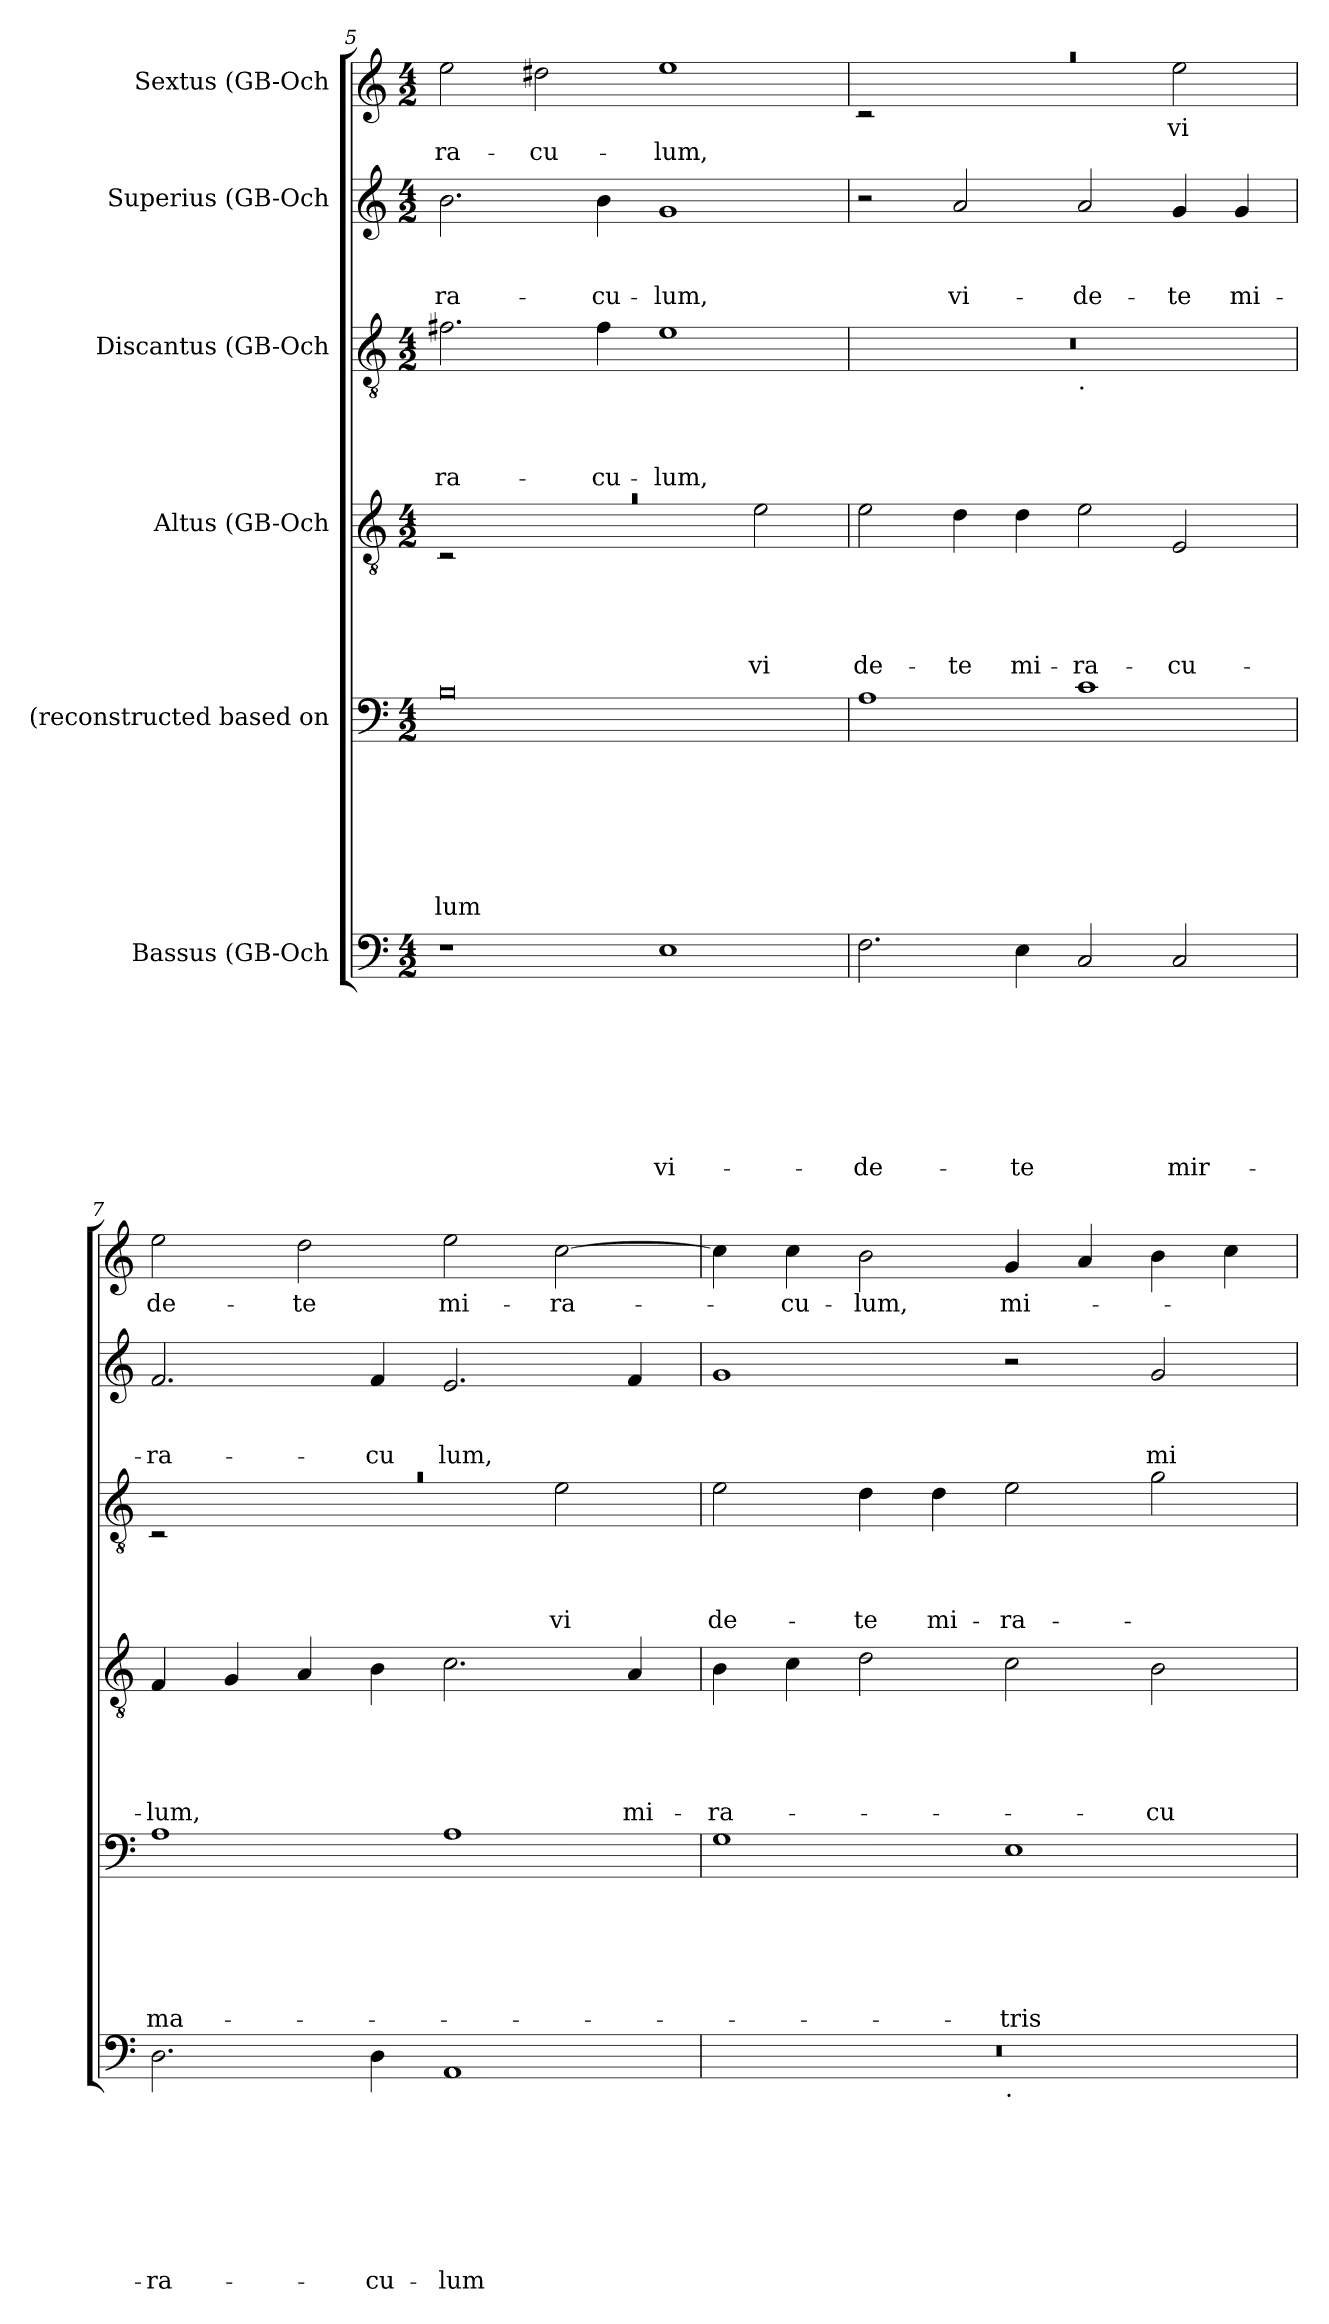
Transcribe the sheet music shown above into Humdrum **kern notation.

**kern	**text	**text	**text	**text	**text	**text	**text	**text	**kern	**text	**text	**text	**text	**text	**text	**text	**kern	**text	**text	**text	**text	**text	**kern	**text	**text	**text	**text	**kern	**text	**text	**text	**kern	**text	**text
*part6	*part6	*part6	*part6	*part6	*part6	*part6	*part6	*part6	*part5	*part5	*part5	*part5	*part5	*part5	*part5	*part5	*part4	*part4	*part4	*part4	*part4	*part4	*part3	*part3	*part3	*part3	*part3	*part2	*part2	*part2	*part2	*part1	*part1	*part1
*staff6	*staff6	*staff6	*staff6	*staff6	*staff6	*staff6	*staff6	*staff6	*staff5	*staff5	*staff5	*staff5	*staff5	*staff5	*staff5	*staff5	*staff4	*staff4	*staff4	*staff4	*staff4	*staff4	*staff3	*staff3	*staff3	*staff3	*staff3	*staff2	*staff2	*staff2	*staff2	*staff1	*staff1	*staff1
*I"Bassus (GB-Och	*	*	*	*	*	*	*	*	*I"(reconstructed based on	*	*	*	*	*	*	*	*I"Altus (GB-Och	*	*	*	*	*	*I"Discantus (GB-Och	*	*	*	*	*I"Superius (GB-Och	*	*	*	*I"Sextus (GB-Och	*	*
*clefF4	*	*	*	*	*	*	*	*	*clefF4	*	*	*	*	*	*	*	*clefGv2	*	*	*	*	*	*clefGv2	*	*	*	*	*clefG2	*	*	*	*clefG2	*	*
*k[]	*	*	*	*	*	*	*	*	*k[]	*	*	*	*	*	*	*	*k[]	*	*	*	*	*	*k[]	*	*	*	*	*k[]	*	*	*	*k[]	*	*
*C:	*	*	*	*	*	*	*	*	*C:	*	*	*	*	*	*	*	*C:	*	*	*	*	*	*C:	*	*	*	*	*C:	*	*	*	*C:	*	*
*M4/2	*	*	*	*	*	*	*	*	*M4/2	*	*	*	*	*	*	*	*M4/2	*	*	*	*	*	*M4/2	*	*	*	*	*M4/2	*	*	*	*M4/2	*	*
=5	=5	=5	=5	=5	=5	=5	=5	=5	=5	=5	=5	=5	=5	=5	=5	=5	=5	=5	=5	=5	=5	=5	=5	=5	=5	=5	=5	=5	=5	=5	=5	=5	=5	=5
!	!	!	!	!	!	!	!	!	!	!	!	!	!	!	!	!LO:LY:b	!LO:N:vis=1	!	!	!	!	!	!	!	!	!	!LO:LY:b	!	!	!	!LO:LY:b	!	!	!LO:LY:b
*	*	*	*	*	*	*	*	*	*	*	*	*	*	*	*	*	*^	*	*	*	*	*	*	*	*	*	*	*	*	*	*	*	*	*
1r	.	.	.	.	.	.	.	.	0B	.	.	.	.	.	.	-lum	0ra	2rC	.	.	.	.	.	2.f#X\	.	.	.	-ra-	2.b\	.	.	-ra-	2ee\	.	-ra-
!	!	!	!	!	!	!	!	!	!	!	!	!	!	!	!	!	!	!	!	!	!	!	!	!	!	!	!	!	!	!	!	!	!	!	!LO:LY:b
.	.	.	.	.	.	.	.	.	.	.	.	.	.	.	.	.	.	1ryy	.	.	.	.	.	.	.	.	.	.	.	.	.	.	2dd#X\	.	-cu-
!	!	!	!	!	!	!	!	!	!	!	!	!	!	!	!	!	!	!	!	!	!	!	!	!	!	!	!	!LO:LY:b	!	!	!	!LO:LY:b	!	!	!
.	.	.	.	.	.	.	.	.	.	.	.	.	.	.	.	.	.	.	.	.	.	.	.	4f#\	.	.	.	-cu-	4b\	.	.	-cu-	.	.	.
!	!	!	!	!	!	!	!	!LO:LY:b	!	!	!	!	!	!	!	!	!	!	!	!	!	!	!	!	!	!	!	!LO:LY:b	!	!	!	!LO:LY:b	!	!	!LO:LY:b
1E	.	.	.	.	.	.	.	vi-	.	.	.	.	.	.	.	.	.	.	.	.	.	.	.	1e	.	.	.	-lum,	1g	.	.	-lum,	1ee	.	-lum,
!	!	!	!	!	!	!	!	!	!	!	!	!	!	!	!	!	!	!	!	!	!	!	!LO:LY:b	!	!	!	!	!	!	!	!	!	!	!	!
.	.	.	.	.	.	.	.	.	.	.	.	.	.	.	.	.	.	2e\	.	.	.	.	vi-	.	.	.	.	.	.	.	.	.	.	.	.
!!LO:LB:g=z
=6	=6	=6	=6	=6	=6	=6	=6	=6	=6	=6	=6	=6	=6	=6	=6	=6	=6	=6	=6	=6	=6	=6	=6	=6	=6	=6	=6	=6	=6	=6	=6	=6	=6	=6	=6
!	!	!	!	!	!	!	!	!LO:LY:b	!	!	!	!	!	!	!	!	!	!	!	!	!	!	!LO:LY:b	!	!	!	!	!	!	!	!	!	!LO:N:vis=1	!	!
*	*	*	*	*	*	*	*	*	*	*	*	*	*	*	*	*	*v	*v	*	*	*	*	*	*^	*	*	*	*	*	*	*	*	*^	*	*
2.F\	.	.	.	.	.	.	.	-de-	1A	.	.	.	.	.	.	.	2e\	.	.	.	.	-de-	0r	1ryy	.	.	.	.	2r	.	.	.	0raa	2rc	.	.
!	!	!	!	!	!	!	!	!	!	!	!	!	!	!	!	!	!	!	!	!	!	!LO:LY:b	!	!	!	!	!	!	!	!	!	!LO:LY:b	!	!	!	!
.	.	.	.	.	.	.	.	.	.	.	.	.	.	.	.	.	4d\	.	.	.	.	-te	.	.	.	.	.	.	2a/	.	.	vi-	.	1ryy	.	.
!	!	!	!	!	!	!	!	!LO:LY:b	!	!	!	!	!	!	!	!	!	!	!	!	!	!LO:LY:b	!	!	!	!	!	!	!	!	!	!	!	!	!	!
4E\	.	.	.	.	.	.	.	-te	.	.	.	.	.	.	.	.	4d\	.	.	.	.	mi-	.	.	.	.	.	.	.	.	.	.	.	.	.	.
!	!	!	!	!	!	!	!	!	!	!	!	!	!	!	!	!	!	!	!	!	!	!	!	!LO:TX:b:t=.	!	!	!	!	!	!	!	!	!	!	!	!
!	!	!	!	!	!	!	!	!	!	!	!	!	!	!	!	!	!	!	!	!	!	!LO:LY:b	!	!	!	!	!	!	!	!	!	!LO:LY:b	!	!	!	!
2C/	.	.	.	.	.	.	.	.	1c	.	.	.	.	.	.	.	2e\	.	.	.	.	-ra-	.	1ryy	.	.	.	.	2a/	.	.	-de-	.	.	.	.
!	!	!	!	!	!	!	!	!LO:LY:b	!	!	!	!	!	!	!	!	!	!	!	!	!	!LO:LY:b	!	!	!	!	!	!	!	!	!	!LO:LY:b	!	!	!LO:LY:b	!
2C/	.	.	.	.	.	.	.	mir-	.	.	.	.	.	.	.	.	2E/	.	.	.	.	-cu-	.	.	.	.	.	.	4g/	.	.	-te	.	2ee\	-vi-	.
!	!	!	!	!	!	!	!	!	!	!	!	!	!	!	!	!	!	!	!	!	!	!	!	!	!	!	!	!	!	!	!	!LO:LY:b	!	!	!	!
.	.	.	.	.	.	.	.	.	.	.	.	.	.	.	.	.	.	.	.	.	.	.	.	.	.	.	.	.	4g/	.	.	mi-	.	.	.	.
*	*	*	*	*	*	*	*	*	*	*	*	*	*	*	*	*	*	*	*	*	*	*	*	*	*	*	*	*	*	*	*	*	*v	*v	*	*
=7	=7	=7	=7	=7	=7	=7	=7	=7	=7	=7	=7	=7	=7	=7	=7	=7	=7	=7	=7	=7	=7	=7	=7	=7	=7	=7	=7	=7	=7	=7	=7	=7	=7	=7	=7
!	!	!	!	!	!	!	!	!LO:LY:b	!	!	!	!	!	!	!LO:LY:b	!	!	!	!	!	!	!LO:LY:b	!LO:N:vis=1	!	!	!	!	!	!	!	!	!LO:LY:b	!	!LO:LY:b	!
2.D\	.	.	.	.	.	.	.	-ra-	1A	.	.	.	.	.	ma-	.	4F/	.	.	.	.	-lum,	0ra	2rC	.	.	.	.	2.f/	.	.	-ra-	2ee\	-de-	.
.	.	.	.	.	.	.	.	.	.	.	.	.	.	.	.	.	4G/	.	.	.	.	.	.	.	.	.	.	.	.	.	.	.	.	.	.
!	!	!	!	!	!	!	!	!	!	!	!	!	!	!	!	!	!	!	!	!	!	!	!	!	!	!	!	!	!	!	!	!	!	!LO:LY:b	!
.	.	.	.	.	.	.	.	.	.	.	.	.	.	.	.	.	4A/	.	.	.	.	.	.	1ryy	.	.	.	.	.	.	.	.	2dd\	-te	.
!	!	!	!	!	!	!	!	!LO:LY:b	!	!	!	!	!	!	!	!	!	!	!	!	!	!	!	!	!	!	!	!	!	!	!	!LO:LY:b	!	!	!
4D\	.	.	.	.	.	.	.	-cu-	.	.	.	.	.	.	.	.	4B\	.	.	.	.	.	.	.	.	.	.	.	4f/	.	.	-cu	.	.	.
!	!	!	!	!	!	!	!	!LO:LY:b:rj	!	!	!	!	!	!	!	!	!	!	!	!	!	!	!	!	!	!	!	!	!	!	!	!LO:LY:b	!	!LO:LY:b	!
1AA	.	.	.	.	.	.	.	-lum	1A	.	.	.	.	.	.	.	2.c\	.	.	.	.	.	.	.	.	.	.	.	2.e/	.	.	lum,	2ee\	mi-	.
!	!	!	!	!	!	!	!	!	!	!	!	!	!	!	!	!	!	!	!	!	!	!	!	!	!	!	!	!LO:LY:b	!	!	!	!	!	!LO:LY:b	!
.	.	.	.	.	.	.	.	.	.	.	.	.	.	.	.	.	.	.	.	.	.	.	.	2e\	.	.	.	vi-	.	.	.	.	[>2cc\	-ra-	.
!	!	!	!	!	!	!	!	!	!	!	!	!	!	!	!	!	!	!	!	!	!	!LO:LY:b	!	!	!	!	!	!	!	!	!	!	!	!	!
.	.	.	.	.	.	.	.	.	.	.	.	.	.	.	.	.	4A/	.	.	.	.	mi-	.	.	.	.	.	.	4f/	.	.	.	.	.	.
*	*	*	*	*	*	*	*	*	*	*	*	*	*	*	*	*	*	*	*	*	*	*	*v	*v	*	*	*	*	*	*	*	*	*	*	*
=8	=8	=8	=8	=8	=8	=8	=8	=8	=8	=8	=8	=8	=8	=8	=8	=8	=8	=8	=8	=8	=8	=8	=8	=8	=8	=8	=8	=8	=8	=8	=8	=8	=8	=8
!	!	!	!	!	!	!	!	!	!	!	!	!	!	!	!	!	!	!	!	!	!	!LO:LY:b	!	!	!	!	!LO:LY:b	!	!	!	!	!	!	!
*^	*	*	*	*	*	*	*	*	*	*	*	*	*	*	*	*	*	*	*	*	*	*	*	*	*	*	*	*	*	*	*	*	*	*
0r	1ryy	.	.	.	.	.	.	.	.	1G	.	.	.	.	.	.	.	4B\	.	.	.	.	-ra-	2e\	.	.	.	-de-	1g	.	.	.	4cc\]	.	.
!	!	!	!	!	!	!	!	!	!	!	!	!	!	!	!	!	!	!	!	!	!	!	!	!	!	!	!	!	!	!	!	!	!	!LO:LY:b	!
.	.	.	.	.	.	.	.	.	.	.	.	.	.	.	.	.	.	4c\	.	.	.	.	.	.	.	.	.	.	.	.	.	.	4cc\	-cu-	.
!	!	!	!	!	!	!	!	!	!	!	!	!	!	!	!	!	!	!	!	!	!	!	!	!	!	!	!	!LO:LY:b	!	!	!	!	!	!LO:LY:b	!
.	.	.	.	.	.	.	.	.	.	.	.	.	.	.	.	.	.	2d\	.	.	.	.	.	4d\	.	.	.	-te	.	.	.	.	2b\	-lum,	.
!	!	!	!	!	!	!	!	!	!	!	!	!	!	!	!	!	!	!	!	!	!	!	!	!	!	!	!	!LO:LY:b	!	!	!	!	!	!	!
.	.	.	.	.	.	.	.	.	.	.	.	.	.	.	.	.	.	.	.	.	.	.	.	4d\	.	.	.	mi-	.	.	.	.	.	.	.
!	!LO:TX:b:t=.	!	!	!	!	!	!	!	!	!	!	!	!	!	!	!	!	!	!	!	!	!	!	!	!	!	!	!	!	!	!	!	!	!	!
!	!	!	!	!	!	!	!	!	!	!	!	!	!	!	!	!LO:LY:b	!	!	!	!	!	!	!	!	!	!	!	!LO:LY:b	!	!	!	!	!	!LO:LY:b	!
.	1ryy	.	.	.	.	.	.	.	.	1E	.	.	.	.	.	-tris	.	2c\	.	.	.	.	.	2e\	.	.	.	-ra-	2r	.	.	.	4g/	mi-	.
.	.	.	.	.	.	.	.	.	.	.	.	.	.	.	.	.	.	.	.	.	.	.	.	.	.	.	.	.	.	.	.	.	4a/	.	.
!	!	!	!	!	!	!	!	!	!	!	!	!	!	!	!	!	!	!	!	!	!	!	!LO:LY:b	!	!	!	!	!	!	!	!	!LO:LY:b	!	!	!
.	.	.	.	.	.	.	.	.	.	.	.	.	.	.	.	.	.	2B\	.	.	.	.	-cu-	2g\	.	.	.	.	2g/	.	.	mi-	4b\	.	.
.	.	.	.	.	.	.	.	.	.	.	.	.	.	.	.	.	.	.	.	.	.	.	.	.	.	.	.	.	.	.	.	.	4cc\	.	.
*v	*v	*	*	*	*	*	*	*	*	*	*	*	*	*	*	*	*	*	*	*	*	*	*	*	*	*	*	*	*	*	*	*	*	*	*
=	=	=	=	=	=	=	=	=	=	=	=	=	=	=	=	=	=	=	=	=	=	=	=	=	=	=	=	=	=	=	=	=	=	=
*-	*-	*-	*-	*-	*-	*-	*-	*-	*-	*-	*-	*-	*-	*-	*-	*-	*-	*-	*-	*-	*-	*-	*-	*-	*-	*-	*-	*-	*-	*-	*-	*-	*-	*-
